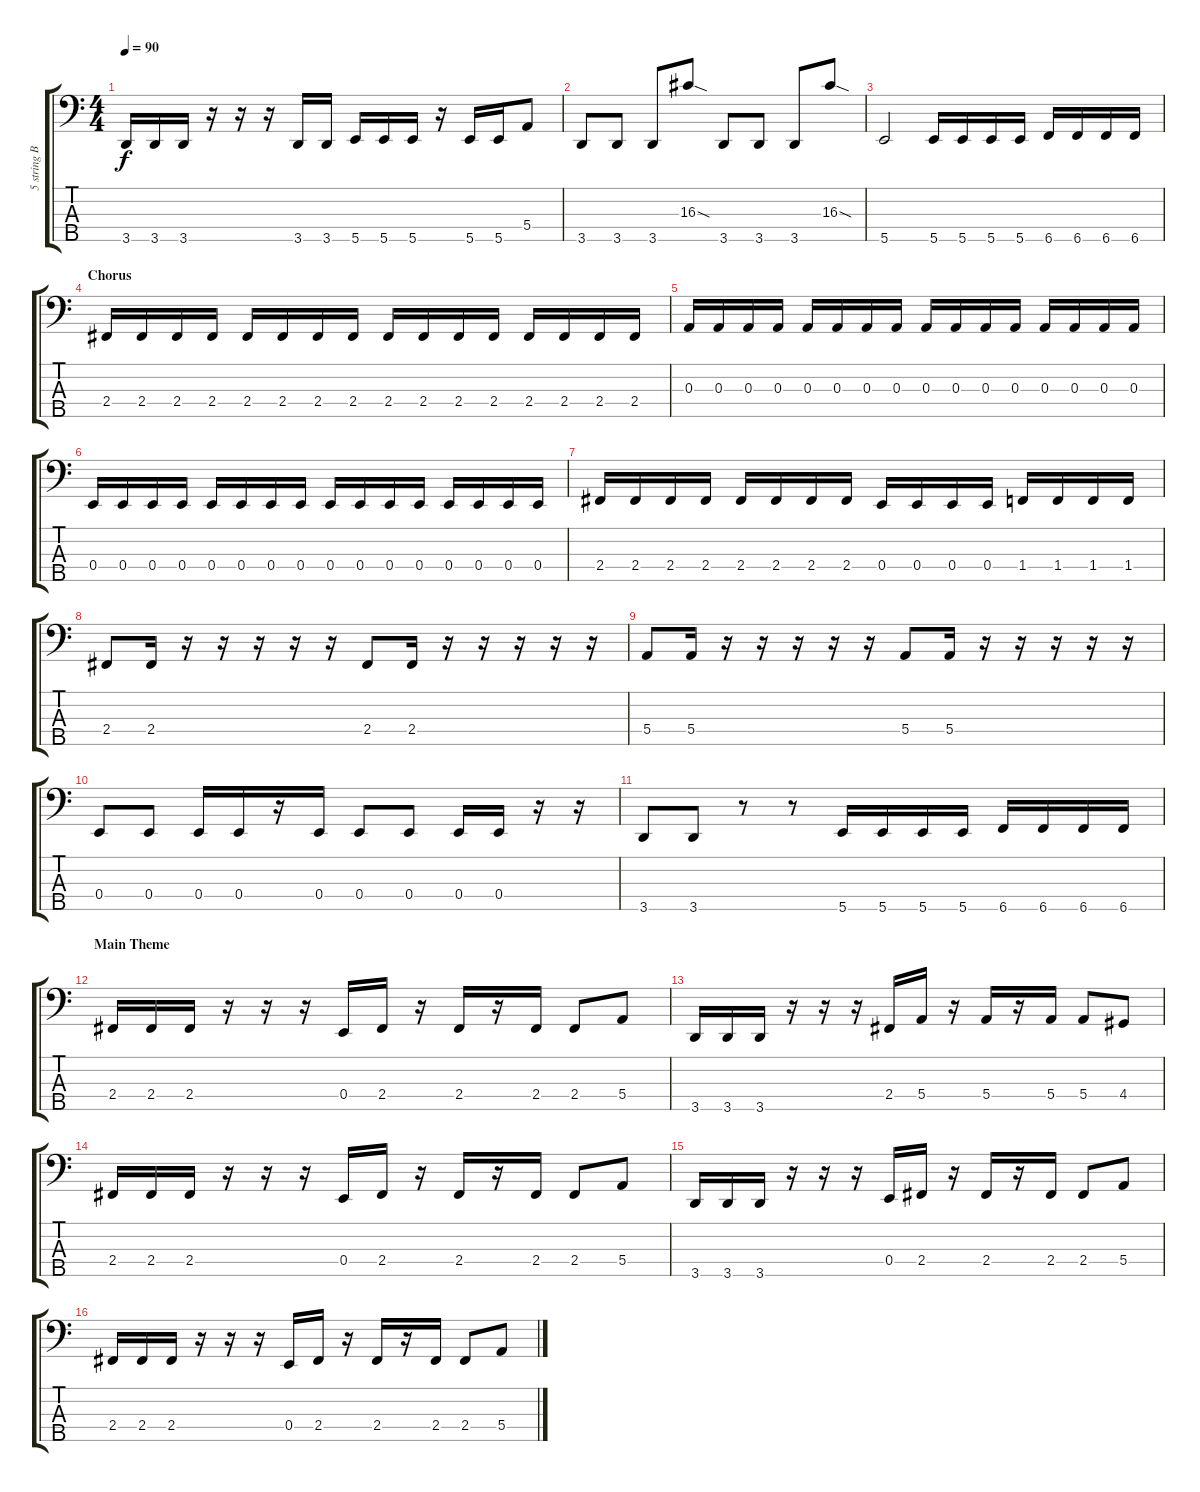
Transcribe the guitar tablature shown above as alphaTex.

\track ("5 string Bass" "5 string B") {instrument electricbassfinger}
\staff {score tabs}
\tuning (G2 D2 A1 E1 B0) {hide}
\ts (4 4)
\tempo 90
\clef f4
\ks c
3.5.16{dy f} 3.5.16 3.5.16 r.16 r.16 r.16 3.5.16 3.5.16 5.5.16 5.5.16 5.5.16 r.16 5.5.16 5.5.16 5.4.8 |
3.5.8 3.5.8 3.5.8 16.3{sod}.8 3.5.8 3.5.8 3.5.8 16.3{sod}.8 |
5.5.2 5.5.16 5.5.16 5.5.16 5.5.16 6.5.16 6.5.16 6.5.16 6.5.16 |
\section ("" "Chorus")
2.4.16 2.4.16 2.4.16 2.4.16 2.4.16 2.4.16 2.4.16 2.4.16 2.4.16 2.4.16 2.4.16 2.4.16 2.4.16 2.4.16 2.4.16 2.4.16 |
0.3.16 0.3.16 0.3.16 0.3.16 0.3.16 0.3.16 0.3.16 0.3.16 0.3.16 0.3.16 0.3.16 0.3.16 0.3.16 0.3.16 0.3.16 0.3.16 |
0.4.16 0.4.16 0.4.16 0.4.16 0.4.16 0.4.16 0.4.16 0.4.16 0.4.16 0.4.16 0.4.16 0.4.16 0.4.16 0.4.16 0.4.16 0.4.16 |
2.4.16 2.4.16 2.4.16 2.4.16 2.4.16 2.4.16 2.4.16 2.4.16 0.4.16 0.4.16 0.4.16 0.4.16 1.4.16 1.4.16 1.4.16 1.4.16 |
2.4.8 2.4.16 r.16 r.16 r.16 r.16 r.16 2.4.8 2.4.16 r.16 r.16 r.16 r.16 r.16 |
5.4.8 5.4.16 r.16 r.16 r.16 r.16 r.16 5.4.8 5.4.16 r.16 r.16 r.16 r.16 r.16 |
0.4.8 0.4.8 0.4.16 0.4.16 r.16 0.4.16 0.4.8 0.4.8 0.4.16 0.4.16 r.16 r.16 |
3.5.8 3.5.8 r.8 r.8 5.5.16 5.5.16 5.5.16 5.5.16 6.5.16 6.5.16 6.5.16 6.5.16 |
\section ("" "Main Theme")
2.4.16 2.4.16 2.4.16 r.16 r.16 r.16 0.4.16 2.4.16 r.16 2.4.16 r.16 2.4.16 2.4.8 5.4.8 |
3.5.16 3.5.16 3.5.16 r.16 r.16 r.16 2.4.16 5.4.16 r.16 5.4.16 r.16 5.4.16 5.4.8 4.4.8 |
2.4.16 2.4.16 2.4.16 r.16 r.16 r.16 0.4.16 2.4.16 r.16 2.4.16 r.16 2.4.16 2.4.8 5.4.8 |
3.5.16 3.5.16 3.5.16 r.16 r.16 r.16 0.4.16 2.4.16 r.16 2.4.16 r.16 2.4.16 2.4.8 5.4.8 |
2.4.16 2.4.16 2.4.16 r.16 r.16 r.16 0.4.16 2.4.16 r.16 2.4.16 r.16 2.4.16 2.4.8 5.4.8
